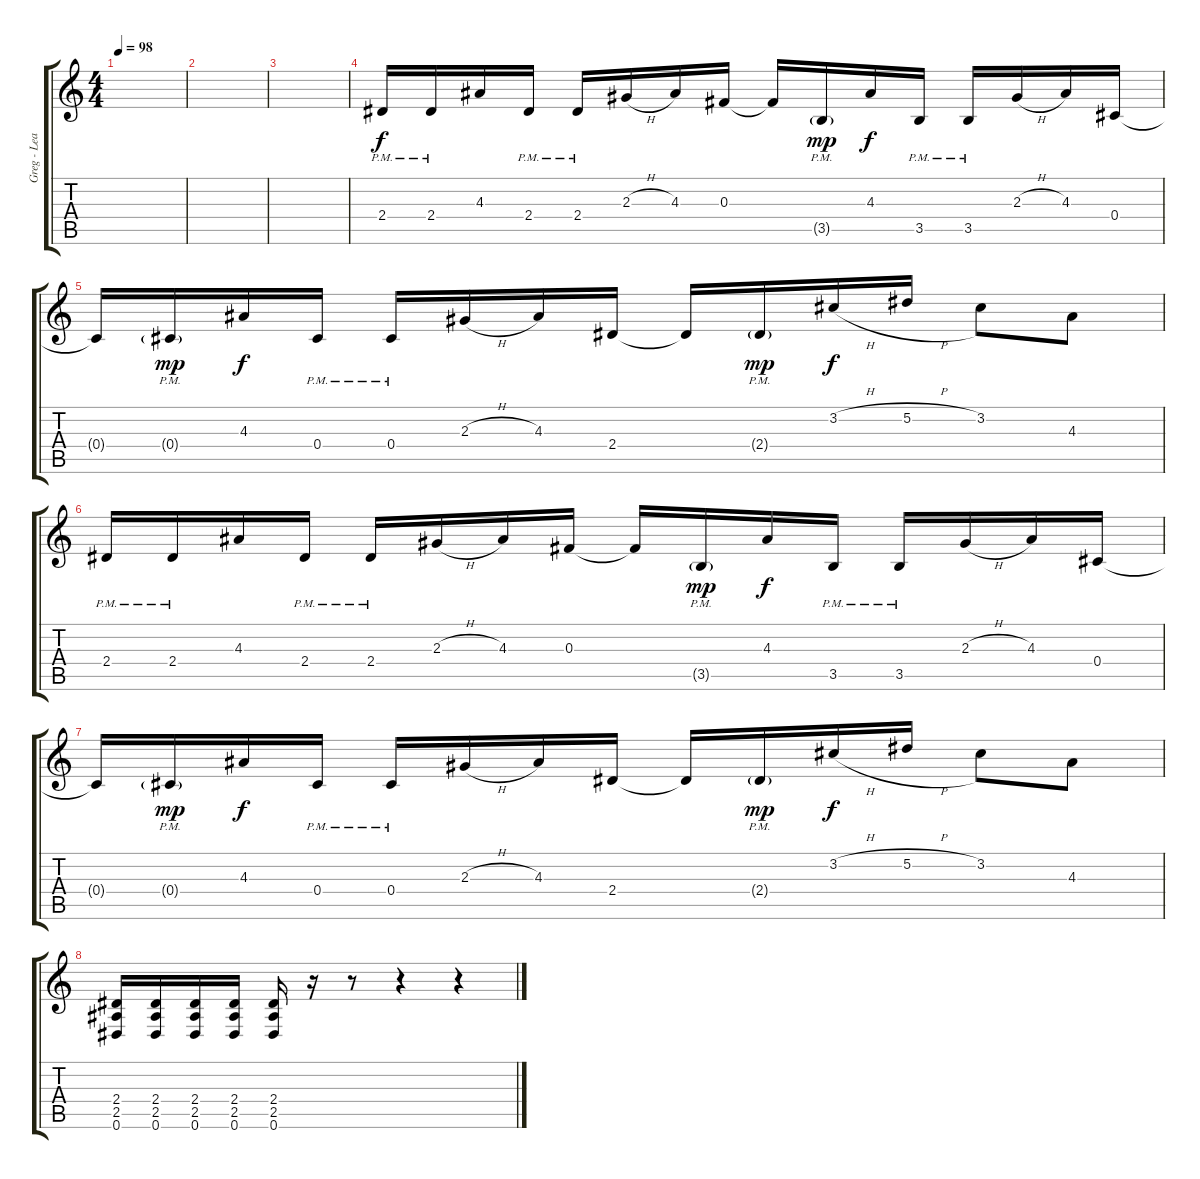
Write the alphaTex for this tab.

\track ("Greg - Lead Guitar" "Greg - Lea") {instrument distortionguitar}
\staff {score tabs}
\tuning (Eb4 Bb3 Gb3 Db3 Ab2 Eb2) {hide}
\ts (4 4)
\tempo 98
\clef g2
\ks c
|
|
|
2.4{pm}.16 2.4{pm}.16 4.3.16 2.4{pm}.16 2.4{pm}.16 2.3{h}.16 4.3.16 0.3.16 0.3{t}.16 3.5{g pm}.16{dy mp} 4.3.16{dy f} 3.5{pm}.16 3.5{pm}.16 2.3{h}.16 4.3.16 0.4.16 |
0.4{t}.16 0.4{g pm}.16{dy mp} 4.3.16{dy f} 0.4{pm}.16 0.4{pm}.16 2.3{h}.16 4.3.16 2.4.16 2.4{t}.16 2.4{g pm}.16{dy mp} 3.2{h}.16{dy f} 5.2{h}.16 3.2.8 4.3.8 |
2.4{pm}.16 2.4{pm}.16 4.3.16 2.4{pm}.16 2.4{pm}.16 2.3{h}.16 4.3.16 0.3.16 0.3{t}.16 3.5{g pm}.16{dy mp} 4.3.16{dy f} 3.5{pm}.16 3.5{pm}.16 2.3{h}.16 4.3.16 0.4.16 |
0.4{t}.16 0.4{g pm}.16{dy mp} 4.3.16{dy f} 0.4{pm}.16 0.4{pm}.16 2.3{h}.16 4.3.16 2.4.16 2.4{t}.16 2.4{g pm}.16{dy mp} 3.2{h}.16{dy f} 5.2{h}.16 3.2.8 4.3.8 |
(2.4 2.5 0.6).16 (2.4 2.5 0.6).16 (2.4 2.5 0.6).16 (2.4 2.5 0.6).16 (2.4 2.5 0.6).16 r.16 r.8 r.4 r.4
